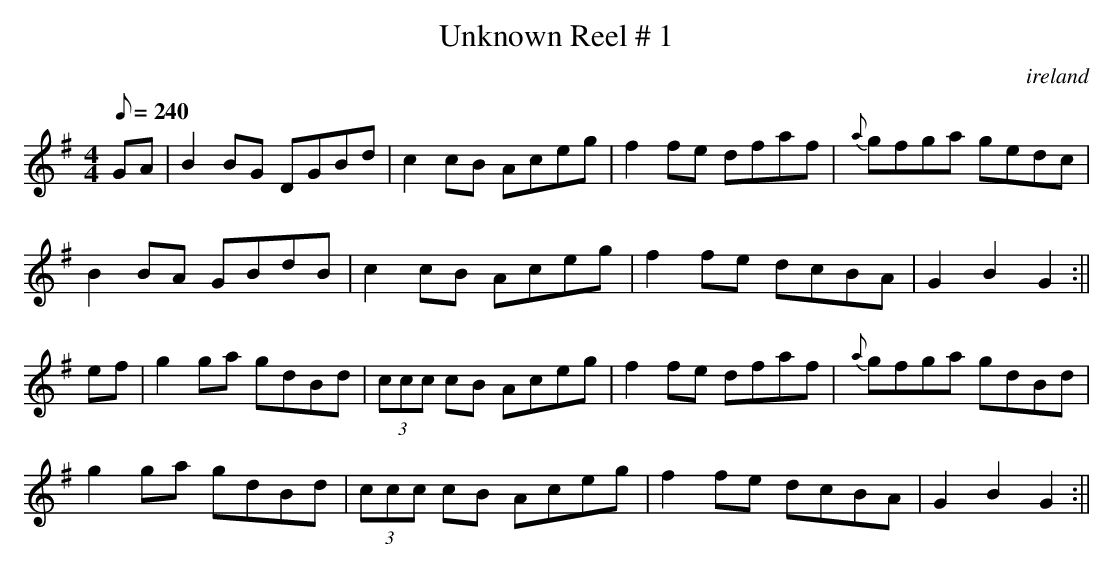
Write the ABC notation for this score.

X:1
T:Unknown Reel # 1
O:ireland
M:4/4
L:1/8
Q:240
K:G
GA | B2 BG DGBd | c2 cB Aceg | f2 fe dfaf | {a}gfga gedc |
B2 BA GBdB | c2 cB Aceg | f2 fe dcBA | G2 B2 G2 :||
ef | g2 ga gdBd | (3ccc cB Aceg | f2 fe dfaf | {a}gfga gdBd |
g2 ga gdBd | (3ccc cB Aceg | f2 fe dcBA | G2 B2 G2 :||
